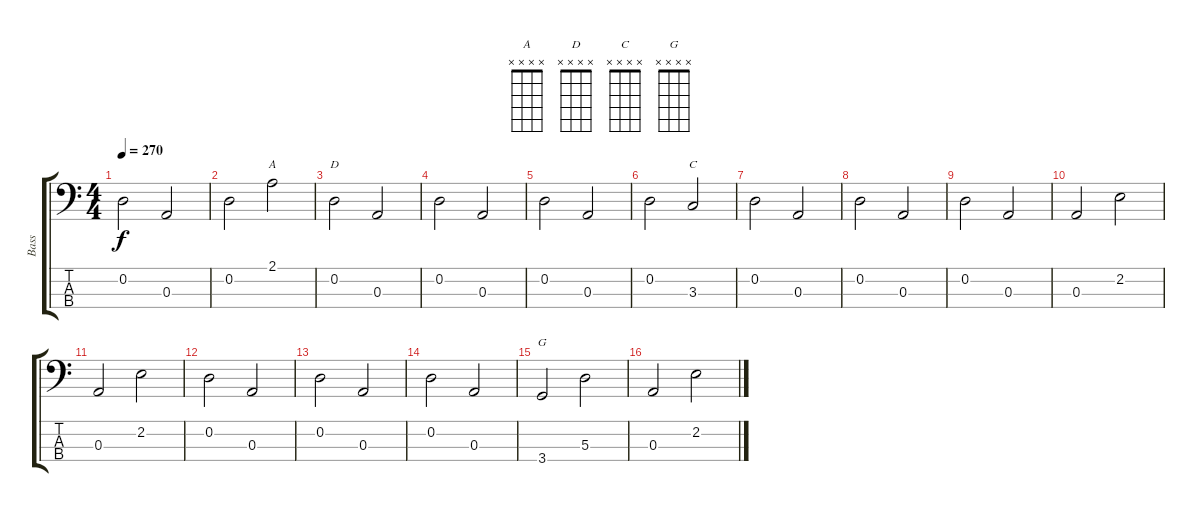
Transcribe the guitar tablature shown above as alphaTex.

\track ("Bass" "Bass") {instrument electricbassfinger}
\staff {score tabs}
\tuning (G2 D2 A1 E1) {hide}
\chord ("A" x x x x) {firstfret 0}
\chord ("D" x x x x) {firstfret 0}
\chord ("C" x x x x) {firstfret 0}
\chord ("G" x x x x) {firstfret 0}
\ts (4 4)
\tempo 270
\clef f4
\ks c
0.2.2{dy f} 0.3.2 |
0.2.2 2.1.2{ch "A"} |
0.2.2{ch "D"} 0.3.2 |
0.2.2 0.3.2 |
0.2.2 0.3.2 |
0.2.2 3.3.2{ch "C"} |
0.2.2 0.3.2 |
0.2.2 0.3.2 |
0.2.2 0.3.2 |
0.3.2 2.2.2 |
0.3.2 2.2.2 |
0.2.2 0.3.2 |
0.2.2 0.3.2 |
0.2.2 0.3.2 |
3.4.2{ch "G"} 5.3.2 |
0.3.2 2.2.2
